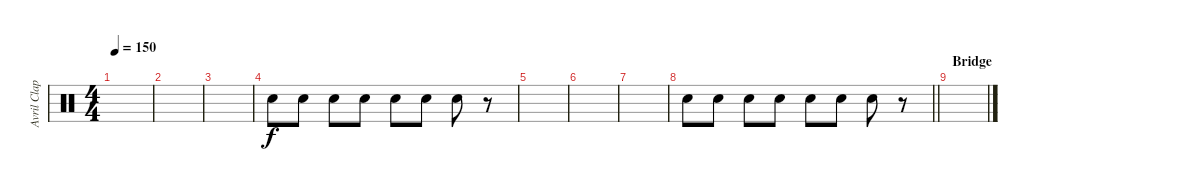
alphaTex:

\track ("Avril Claps" "Avril Clap") {instrument percussion}
\staff {score}
\articulation defaults
\ts (4 4)
\tempo 150
\clef neutral
\ks c
|
|
|
"Hand Clap (hit)".8 "Hand Clap (hit)".8 "Hand Clap (hit)".8 "Hand Clap (hit)".8 "Hand Clap (hit)".8 "Hand Clap (hit)".8 "Hand Clap (hit)".8 r.8 |
|
|
|
\barLineRight lightlight "Hand Clap (hit)".8 "Hand Clap (hit)".8 "Hand Clap (hit)".8 "Hand Clap (hit)".8 "Hand Clap (hit)".8 "Hand Clap (hit)".8 "Hand Clap (hit)".8
r.8 |
\section ("" "Bridge")
